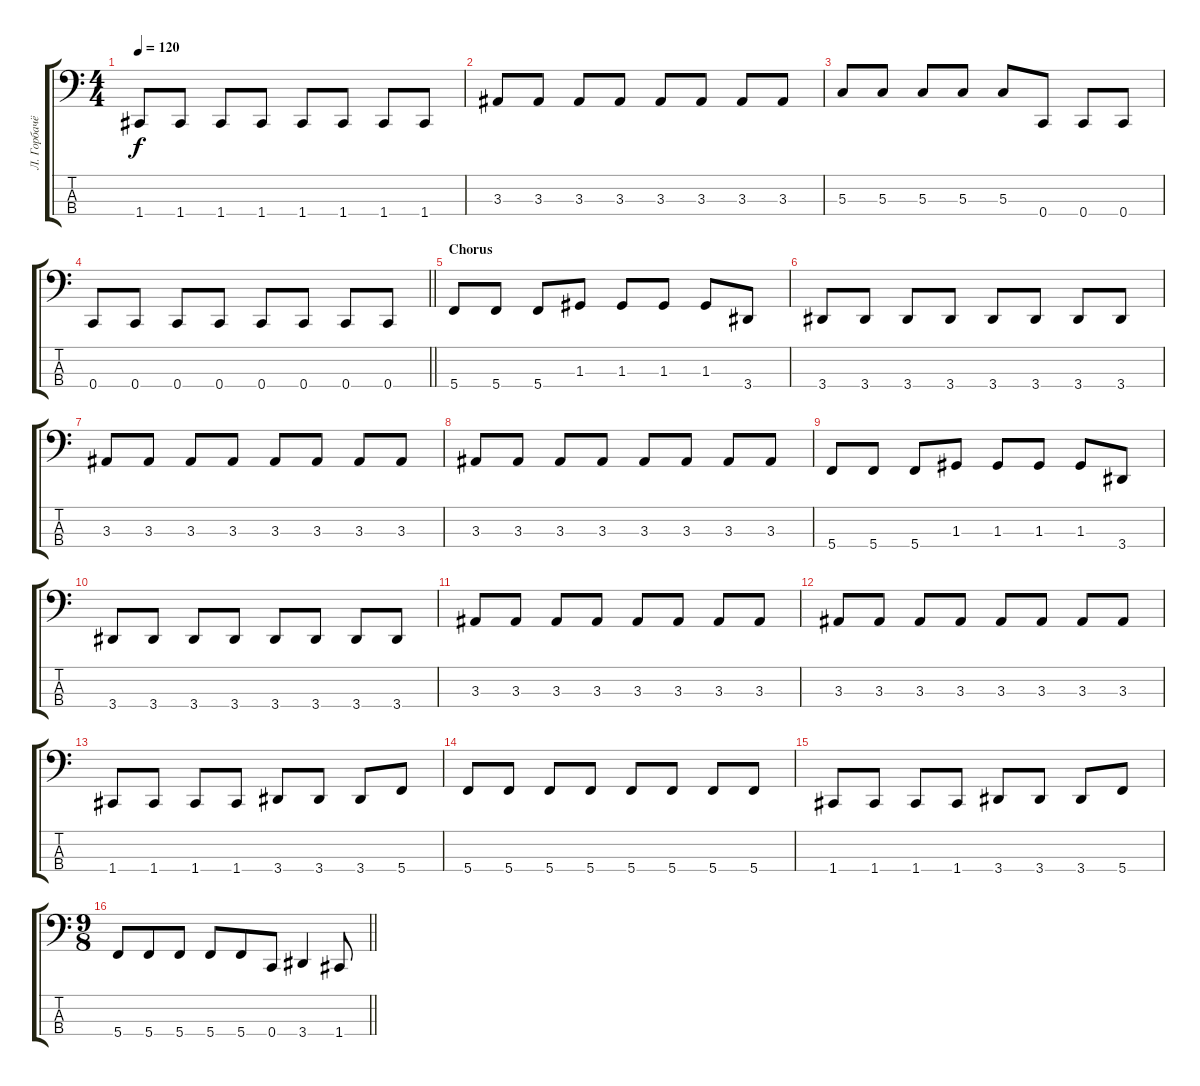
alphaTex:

\track ("Л. Горбачёв" "Л. Горбачё") {instrument electricbassfinger}
\staff {score tabs}
\tuning (F2 C2 G1 C1) {hide}
\ts (4 4)
\tempo 120
\clef f4
\ks c
1.4.8{dy f} 1.4.8 1.4.8 1.4.8 1.4.8 1.4.8 1.4.8 1.4.8 |
3.3.8 3.3.8 3.3.8 3.3.8 3.3.8 3.3.8 3.3.8 3.3.8 |
5.3.8 5.3.8 5.3.8 5.3.8 5.3.8 0.4.8 0.4.8 0.4.8 |
\barLineRight lightlight
0.4.8 0.4.8 0.4.8 0.4.8 0.4.8 0.4.8 0.4.8 0.4.8 |
\section ("" "Chorus")
5.4.8 5.4.8 5.4.8 1.3.8 1.3.8 1.3.8 1.3.8 3.4.8 |
3.4.8 3.4.8 3.4.8 3.4.8 3.4.8 3.4.8 3.4.8 3.4.8 |
3.3.8 3.3.8 3.3.8 3.3.8 3.3.8 3.3.8 3.3.8 3.3.8 |
3.3.8 3.3.8 3.3.8 3.3.8 3.3.8 3.3.8 3.3.8 3.3.8 |
5.4.8 5.4.8 5.4.8 1.3.8 1.3.8 1.3.8 1.3.8 3.4.8 |
3.4.8 3.4.8 3.4.8 3.4.8 3.4.8 3.4.8 3.4.8 3.4.8 |
3.3.8 3.3.8 3.3.8 3.3.8 3.3.8 3.3.8 3.3.8 3.3.8 |
3.3.8 3.3.8 3.3.8 3.3.8 3.3.8 3.3.8 3.3.8 3.3.8 |
1.4.8 1.4.8 1.4.8 1.4.8 3.4.8 3.4.8 3.4.8 5.4.8 |
5.4.8 5.4.8 5.4.8 5.4.8 5.4.8 5.4.8 5.4.8 5.4.8 |
1.4.8 1.4.8 1.4.8 1.4.8 3.4.8 3.4.8 3.4.8 5.4.8 |
\ts (9 8)
\barLineRight lightlight
5.4.8 5.4.8 5.4.8 5.4.8 5.4.8 0.4.8 3.4.4 1.4.8
